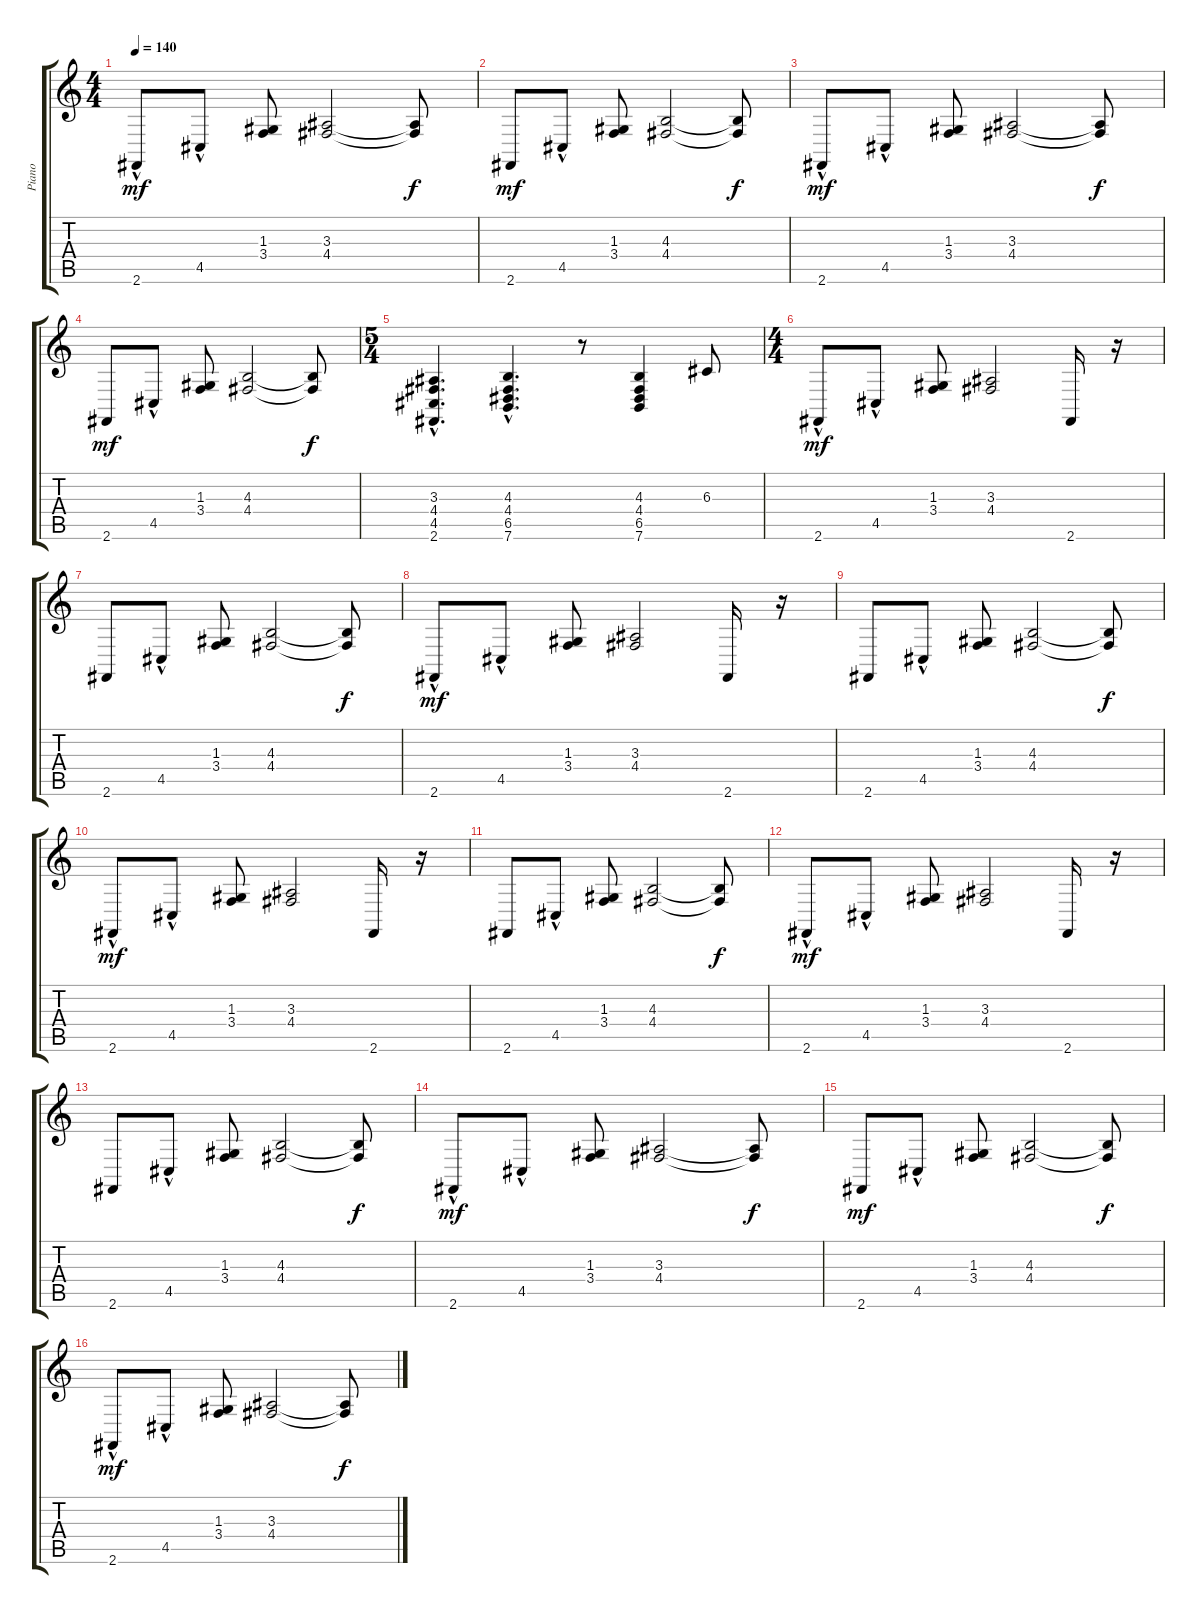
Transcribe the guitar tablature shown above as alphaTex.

\track ("Piano" "Piano") {instrument acousticgrandpiano}
\staff {score tabs}
\tuning (E4 B3 G3 D3 A2 E2) {hide}
\ts (4 4)
\tempo 140
\clef g2
\ks c
2.6{hac}.8{dy mf} 4.5{hac}.8 (1.3 3.4).8 (3.3 4.4).2 (3.3{t} 4.4{t}).8{dy f} |
2.6.8{dy mf} 4.5{hac}.8 (1.3 3.4).8 (4.3 4.4).2 (4.3{t} 4.4{t}).8{dy f} |
2.6{hac}.8{dy mf} 4.5{hac}.8 (1.3 3.4).8 (3.3 4.4).2 (3.3{t} 4.4{t}).8{dy f} |
2.6.8{dy mf} 4.5{hac}.8 (1.3 3.4).8 (4.3 4.4).2 (4.3{t} 4.4{t}).8{dy f} |
\ts (5 4)
(3.3{hac} 4.4{hac} 4.5{hac} 2.6{hac}).4{d} (4.3{hac} 4.4{hac} 6.5{hac} 7.6{hac}).4{d} r.8 (4.3 4.4 6.5 7.6).4 6.3.8 |
\ts (4 4)
2.6{hac}.8{dy mf} 4.5{hac}.8 (1.3 3.4).8 (3.3 4.4).2 2.6.16 r.16 |
2.6.8 4.5{hac}.8 (1.3 3.4).8 (4.3 4.4).2 (4.3{t} 4.4{t}).8{dy f} |
2.6{hac}.8{dy mf} 4.5{hac}.8 (1.3 3.4).8 (3.3 4.4).2 2.6.16 r.16 |
2.6.8 4.5{hac}.8 (1.3 3.4).8 (4.3 4.4).2 (4.3{t} 4.4{t}).8{dy f} |
2.6{hac}.8{dy mf} 4.5{hac}.8 (1.3 3.4).8 (3.3 4.4).2 2.6.16 r.16 |
2.6.8 4.5{hac}.8 (1.3 3.4).8 (4.3 4.4).2 (4.3{t} 4.4{t}).8{dy f} |
2.6{hac}.8{dy mf} 4.5{hac}.8 (1.3 3.4).8 (3.3 4.4).2 2.6.16 r.16 |
2.6.8 4.5{hac}.8 (1.3 3.4).8 (4.3 4.4).2 (4.3{t} 4.4{t}).8{dy f} |
2.6{hac}.8{dy mf} 4.5{hac}.8 (1.3 3.4).8 (3.3 4.4).2 (3.3{t} 4.4{t}).8{dy f} |
2.6.8{dy mf} 4.5{hac}.8 (1.3 3.4).8 (4.3 4.4).2 (4.3{t} 4.4{t}).8{dy f} |
2.6{hac}.8{dy mf} 4.5{hac}.8 (1.3 3.4).8 (3.3 4.4).2 (3.3{t} 4.4{t}).8{dy f}
